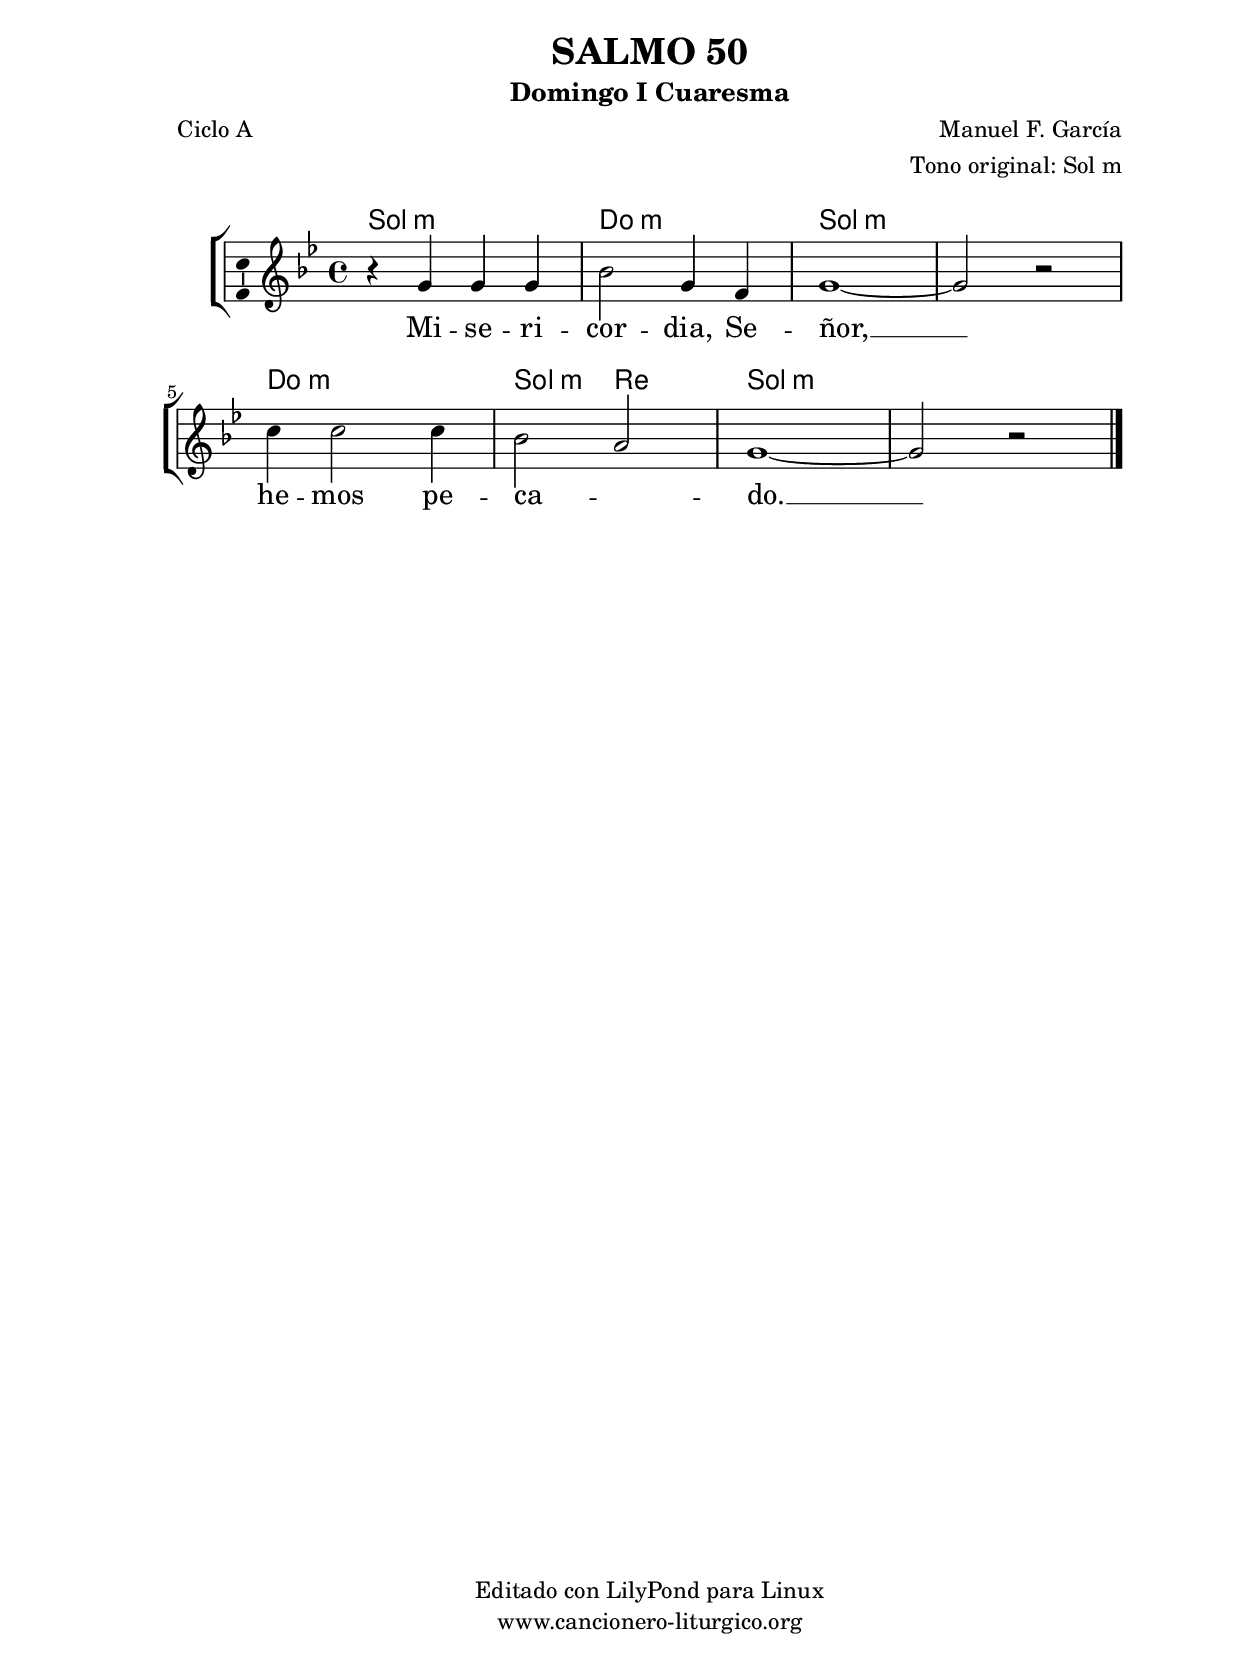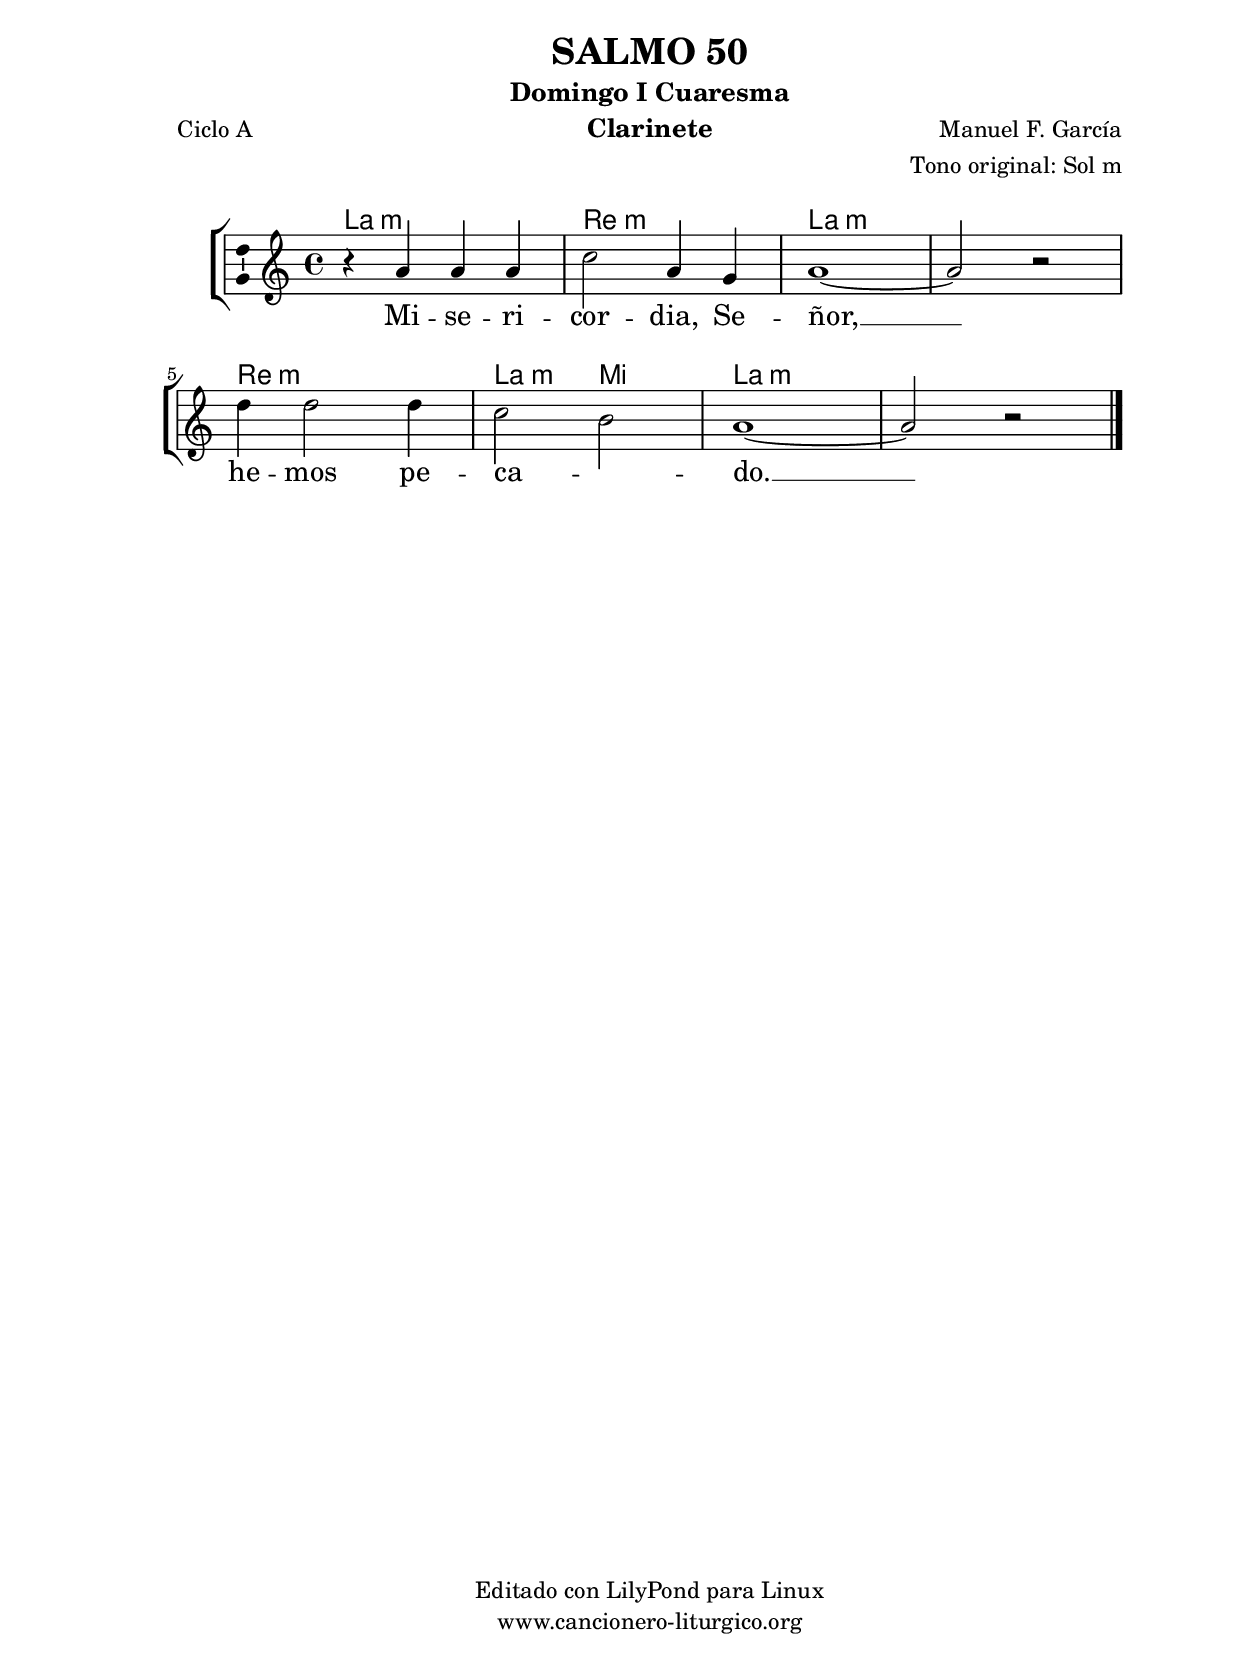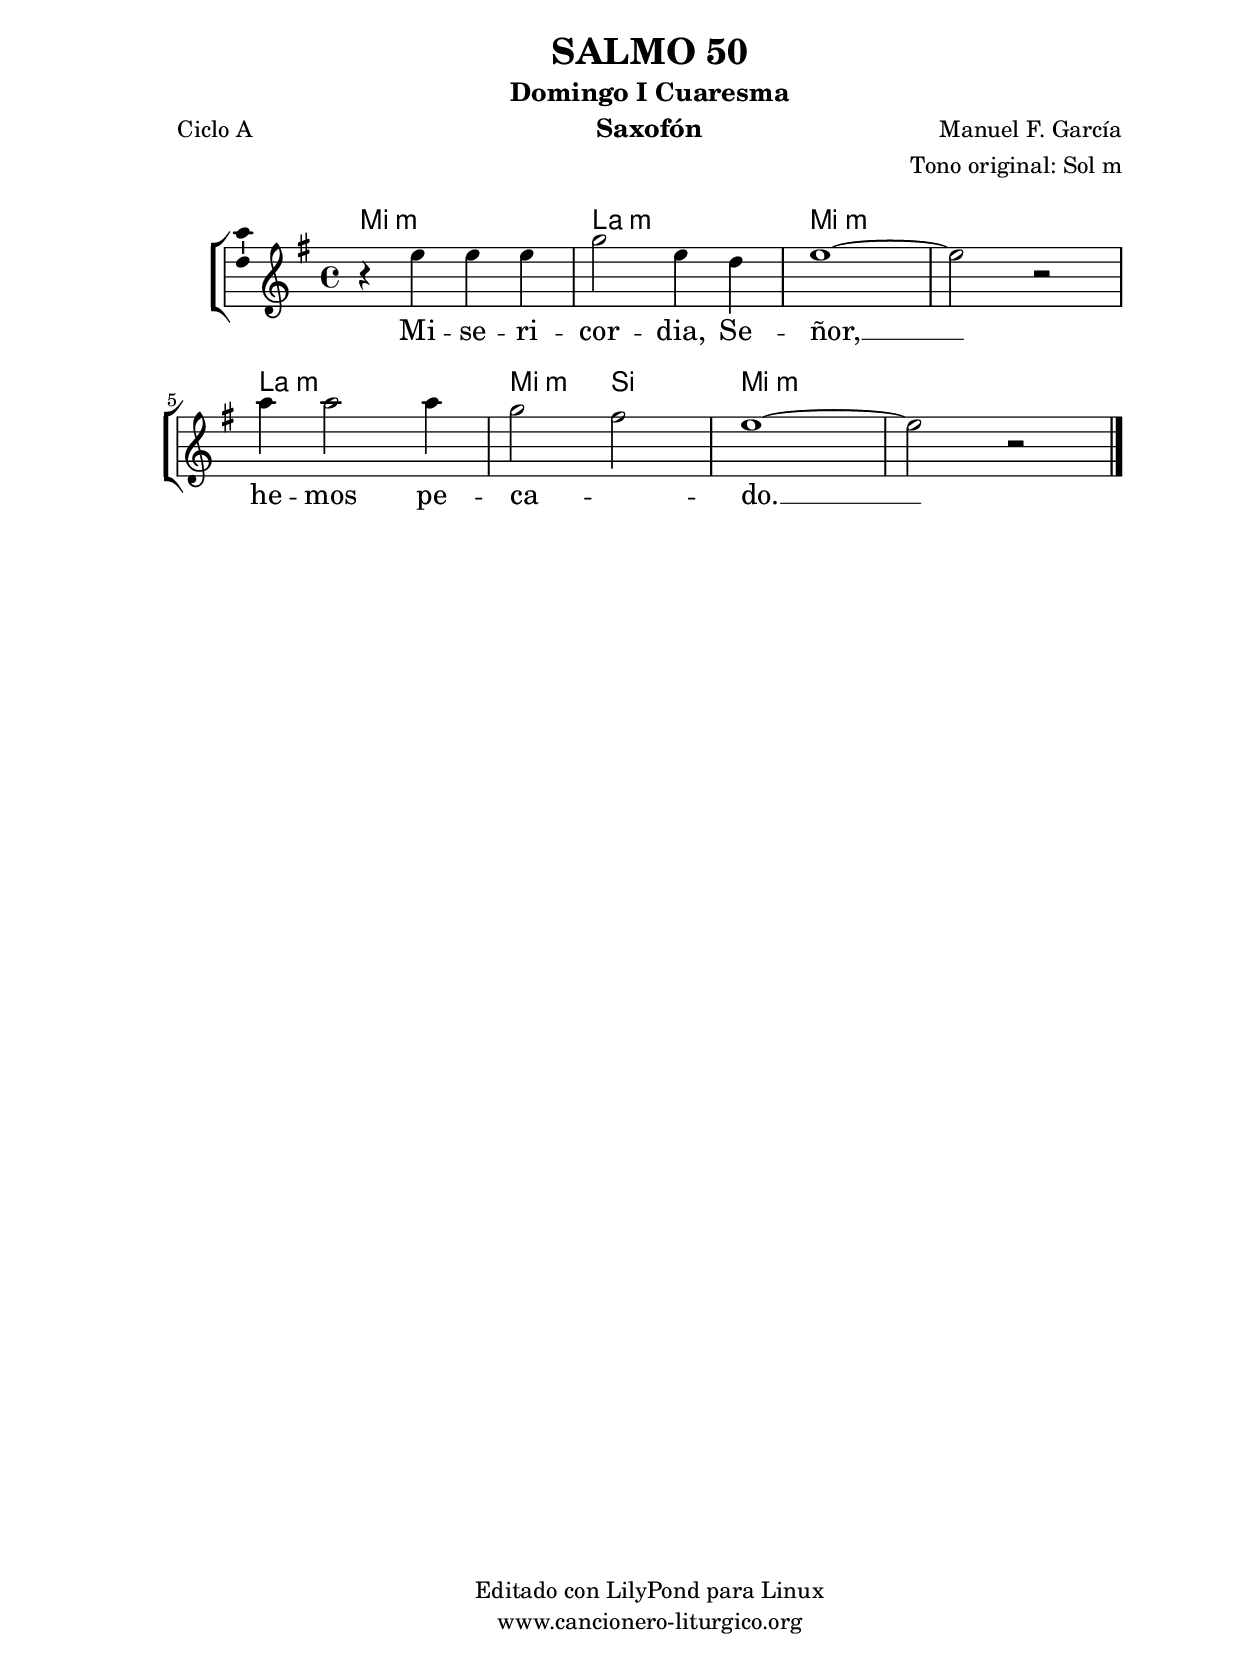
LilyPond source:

%
%para convertir .midi en .wav:
%timidity filename.midi -Ow -o finename.wav
%
%
%Para convertir de .wav a .mp3:
%lame -h -m j filename.wav
%
%
%para escuchar el midi:
%timidity nombrefichero.midi
%


%versión de lilypond para la que se ha escrito esta partitura:
\version "2.16.0"

	%Tamaño papel
	#(set-default-paper-size "a4")
	%Tamaño partitura
	#(set-global-staff-size 20)
	%No responde al pulsar sobre una nota
	#(ly:set-option 'point-and-click #f)

%parámetros del encabezamiento:
\header {
	title = "SALMO 50"
	subtitle = "Domingo I Cuaresma"
	composer = "Manuel F. García"
	poet = "Ciclo A"
	meter = ""
	arranger = "Tono original: Sol m"
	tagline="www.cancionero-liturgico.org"
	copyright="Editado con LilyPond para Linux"
	}

%parámetros asociados al papel:
\paper  {
	oddHeaderMarkup = \markup {\fill-line { \on-the-fly #not-first-page \fromproperty #'header:title \on-the-fly #not-first-page \fromproperty #'header:composer }}
	evenHeaderMarkup = \markup {\fill-line { \fromproperty #'header:composer \fromproperty #'header:title }}
	#(set-paper-size "a4")
	print-page-number = ##f
	first-page-number = 1
	print-first-page-number = ##f
%	head-separation = 3.0 \cm
	top-margin = 2.0 \cm
	bottom-margin = 0.5\cm
%%%	bottom-margin = -1.0\cm
	left-margin = 3.0 \cm
	line-width = 16.0 \cm 
	indent = 8\mm
	interscoreline = 2.\mm
	between-system-space = 15\mm
%	para que las partituras no llenen la hoja:
	ragged-bottom = ##t
%	idem para la última hoja:
	ragged-last-bottom = ##f
%	para que las partituras llenen el ancho del papel:
	ragged-last = ##f
	after-title-space = 2.5 \cm
%page-count=1
system-count=2

	%Flexible Vertical Spacing
%	markup-markup-spacing =
%	#'((basic-distance . 15) (minimum-distance . 15) (padding . 3))
	markup-system-spacing =
	#'((basic-distance . 15) (minimum-distance . 15) (padding . 3))
	system-system-spacing =
	#'((basic-distance . 15) (minimum-distance . 15) (padding . 3))
	score-system-spacing =
	#'((basic-distance . 15) (minimum-distance . 15) (padding . 5))
%	top-system-spacing = % header
%	#'((basic-distance . 8) (minimum-distance . 0) (padding . 3))
%	top-markup-spacing =
%	#'((basic-distance . 20) (minimum-distance . 20) (padding . 3))
	last-bottom-spacing = % footer
	#'((basic-distance . 5) (minimum-distance . 5) (padding . 3))
%	score-markup-spacing =
%	#'((basic-distance . 16) (minimum-distance . 13) (padding . 3))

	}


%parámetros que afectan a toda la partitura:
global =  {
	%clave de sol (G):
	\clef G
	%armadura:
%	\transpose a c'
	\key g \minor
	\tempo 4=140
	\set Score.tempoHideNote = ##t
	}


acordes = {
	\italianChords
	\chordmode {
%	\transpose a c'
{
g1:m c:m g:m g:m c:m g2:m d g1:m s
	}
	}
}


melodia = 
%	\transpose a c'
{
	\relative c''{
	\time 4/4

r4 g4 g g
bes2 g4 f
g1~
g2 r2
c4 c2 c4
bes2 a
g1~
g2 r2

	\bar "|."
	}
	}

texto = \lyricmode {
Mi -- se -- ri -- cor -- dia, Se -- ñor, __ he -- mos pe -- ca -- _ do. __
	}


acordesStaff = \context ChordNames = acordesStaff <<
	\set chordChanges = ##t
	\acordes
	>>


vozStaff = \context Voice = vozStaff
\with {\consists "Ambitus_engraver"}
<<
%	\set Staff.instrumentName = ""
%	\set Staff.shortInstrumentName = ""
%	\set Staff.midiInstrument = #"clarinet"
%	\set Staff.midiInstrument = #"cello"
%	\set Staff.midiInstrument = #"flute"
	\set Staff.midiInstrument = #"electric guitar (jazz)"
%	\set Staff.midiInstrument = #"english horn"
%	\set Staff.midiInstrument = #"violin"
%	\set Staff.midiInstrument = #"glockenspiel"
	\set Staff.midiMinimumVolume = #0.7
	\set Staff.midiMaximumVolume = #0.9
	\global
	\melodia
	>>


textoStaff = \context Lyrics = textoStaff <<
	\lyricsto vozStaff \texto
	>>

\book {
	\score {
		\context ChoirStaff {
			\override StaffGroup.SystemStartBracket #'collapse-height = #1
			\override Score.SystemStartBar #'collapse-height = #1
			<<
			\acordesStaff
			\vozStaff
			\textoStaff
			>>
			}
		\layout {
	    		\context {
				\Lyrics
				\override LyricText #'font-size = #2
				}
	   		 \context {
				\Score
				%fontSize = #3
				\override StaffSymbol #'staff-space = #(magstep +3)
				%\override Beam #'thickness = #0.55
				%\override SpacingSpanner #'spacing-increment = #1.0
				%\override Slur #'height-limit = #1.5
				}
			}
		}
	\score {
		\unfoldRepeats
		\context ChoirStaff {
			<<
			\acordesStaff
			\vozStaff
			>>
			}
		\midi {
	  		\context {
	  			\Score
				tempoWholesPerMinute = #(ly:make-moment 70 4)
				}
			}
		}
	}

%Partitura para clarinete
#(define output-suffix "C")
\book {
	\header{
		instrument = "Clarinete"
		}
	\score {
		\context ChoirStaff {
			\override StaffGroup.SystemStartBracket #'collapse-height = #1
			\override Score.SystemStartBar #'collapse-height = #1
\transpose c d
			<<
			\acordesStaff
			\vozStaff
			\textoStaff
			>>
			}
		\layout {
	    		\context {
				\Lyrics
				\override LyricText #'font-size = #2
				}
	   		 \context {
				\Score
				%fontSize = #3
				\override StaffSymbol #'staff-space = #(magstep +3)
				%\override Beam #'thickness = #0.55
				%\override SpacingSpanner #'spacing-increment = #1.0
				%\override Slur #'height-limit = #1.5
				}
			}
		}
	}

%Partitura para saxofón
#(define output-suffix "S")
\book {
	\header{
		instrument = "Saxofón"
		}
	\score {
		\context ChoirStaff {
			\override StaffGroup.SystemStartBracket #'collapse-height = #1
			\override Score.SystemStartBar #'collapse-height = #1
\transpose c a
			<<
			\acordesStaff
			\vozStaff
			\textoStaff
			>>
			}
		\layout {
	    		\context {
				\Lyrics
				\override LyricText #'font-size = #2
				}
	   		 \context {
				\Score
				%fontSize = #3
				\override StaffSymbol #'staff-space = #(magstep +3)
				%\override Beam #'thickness = #0.55
				%\override SpacingSpanner #'spacing-increment = #1.0
				%\override Slur #'height-limit = #1.5
				}
			}
		}
	}

